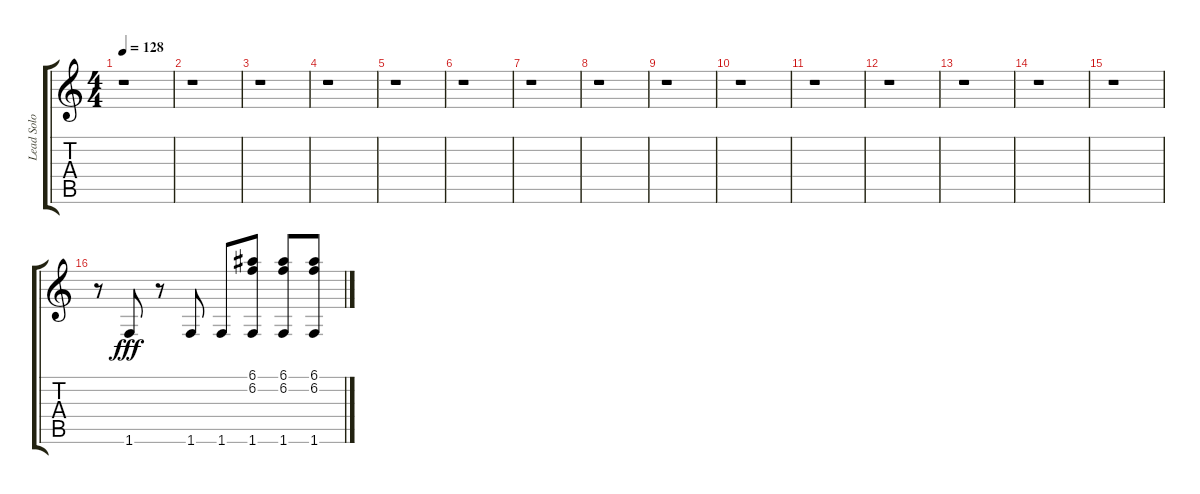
\track ("Lead Solo" "Lead Solo") {instrument overdrivenguitar}
\staff {score tabs}
\tuning (E4 B3 G3 D3 A2 E2) {hide}
\ts (4 4)
\tempo 128
\clef g2
\ks c
r.1{dy fff} |
r.1 |
r.1 |
r.1 |
r.1 |
r.1 |
r.1 |
r.1 |
r.1 |
r.1 |
r.1 |
r.1 |
r.1 |
r.1 |
r.1 |
r.8{volume 16 instrument electricguitarclean} 1.6.8 r.8 1.6.8 1.6.8 (6.1 6.2 1.6).8{volume 14 instrument overdrivenguitar} (6.1 6.2 1.6).8 (6.1 6.2 1.6).8
